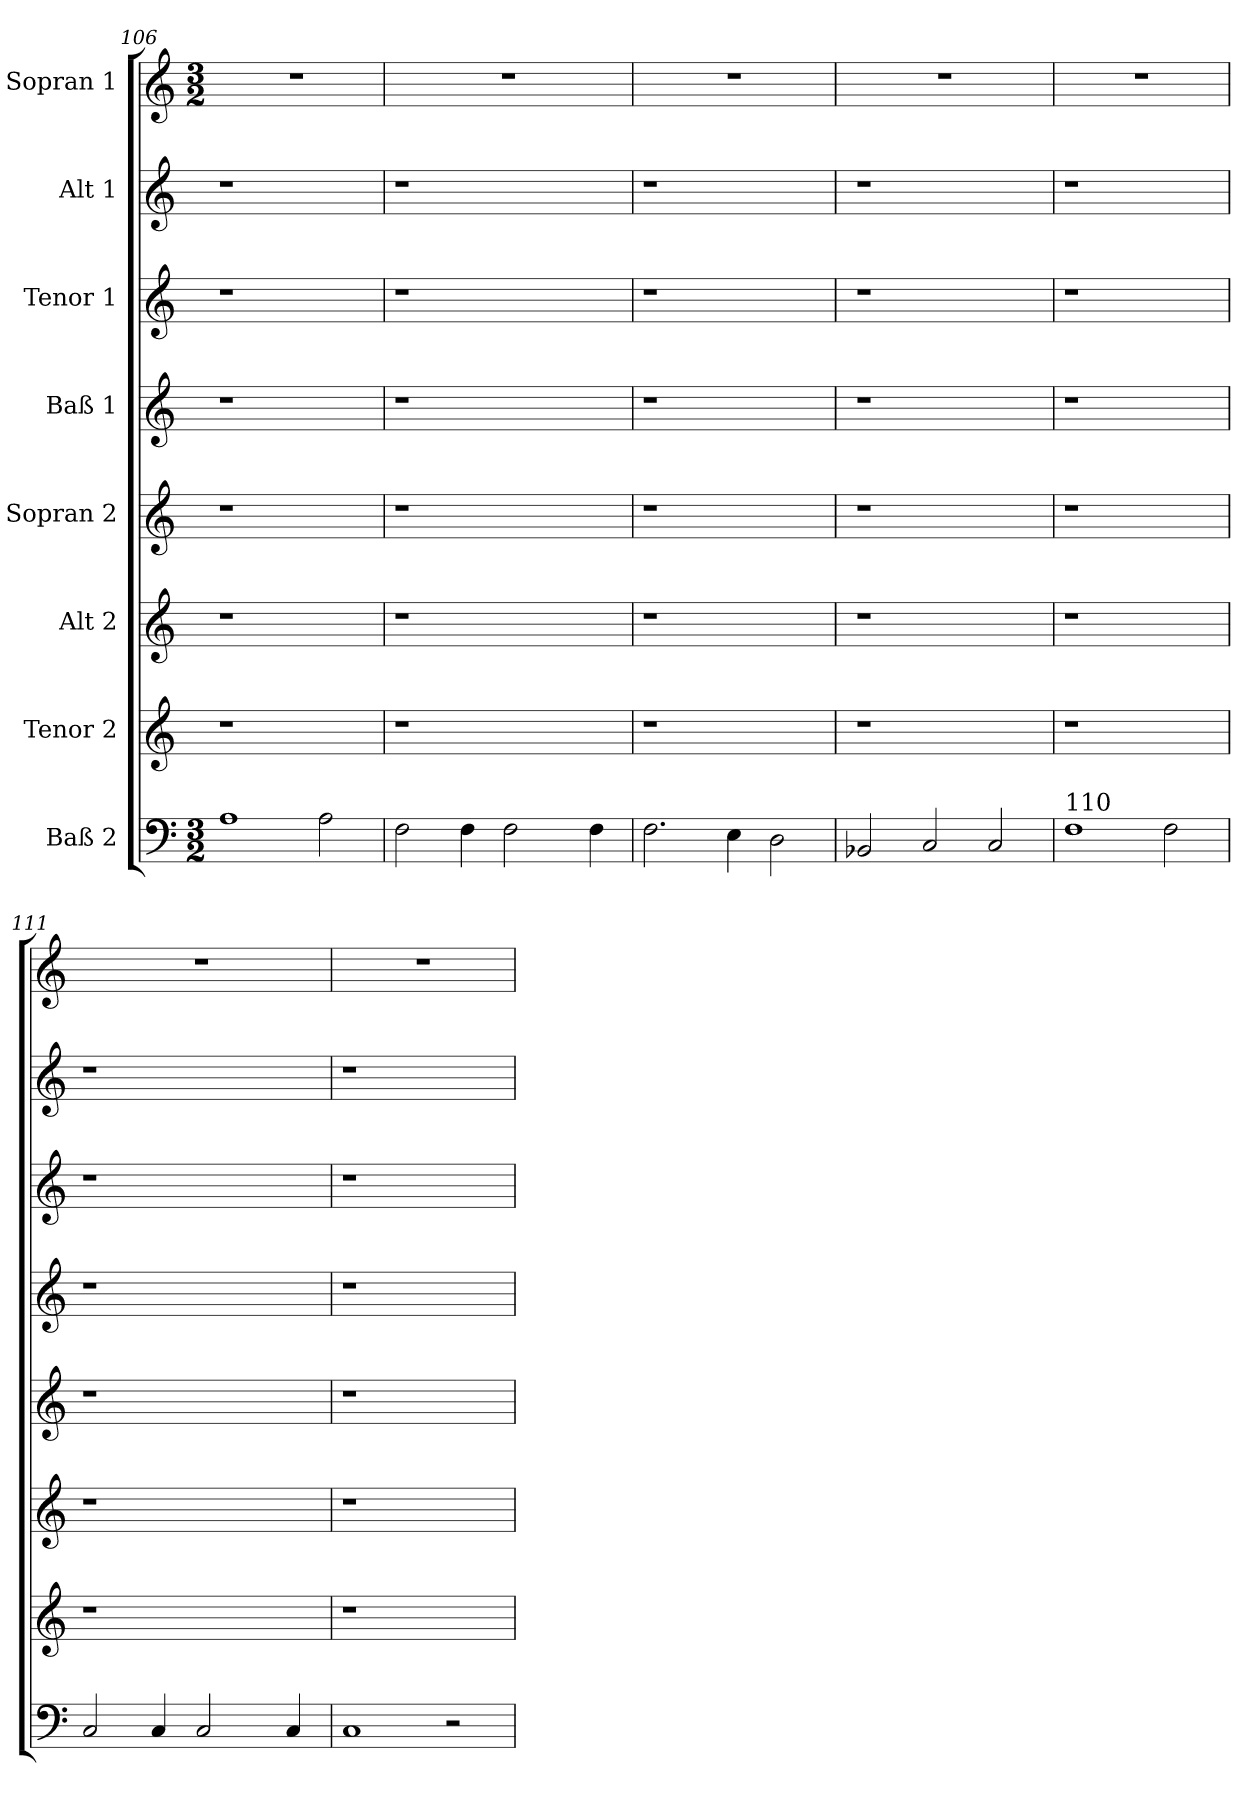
**kern	**kern	**kern	**kern	**kern	**kern	**kern	**kern
*part8	*part7	*part6	*part5	*part4	*part3	*part2	*part1
*staff8	*staff7	*staff6	*staff5	*staff4	*staff3	*staff2	*staff1
*I"Baß 2	*I"Tenor 2	*I"Alt 2	*I"Sopran 2	*I"Baß 1	*I"Tenor 1	*I"Alt 1	*I"Sopran 1
!!LO:PB:g=z
*clefF4	*clefG2	*clefG2	*clefG2	*clefG2	*clefG2	*clefG2	*clefG2
*k[]	*k[]	*k[]	*k[]	*k[]	*k[]	*k[]	*k[]
*M3/2	*	*	*	*	*	*	*M3/2
=106	=106	=106	=106	=106	=106	=106	=106
1A	1r	1r	1r	1r	1r	1r	1.r
2A\	2ryy	2ryy	2ryy	2ryy	2ryy	2ryy	.
!!LO:PB:g=z
=107	=107	=107	=107	=107	=107	=107	=107
2F\	1r	1r	1r	1r	1r	1r	1.r
4F\	.	.	.	.	.	.	.
2F\	.	.	.	.	.	.	.
.	2ryy	2ryy	2ryy	2ryy	2ryy	2ryy	.
4F\	.	.	.	.	.	.	.
=108	=108	=108	=108	=108	=108	=108	=108
2.F\	1r	1r	1r	1r	1r	1r	1.r
4E\	.	.	.	.	.	.	.
2D\	2ryy	2ryy	2ryy	2ryy	2ryy	2ryy	.
=109	=109	=109	=109	=109	=109	=109	=109
2BB-X/	1r	1r	1r	1r	1r	1r	1.r
2C/	.	.	.	.	.	.	.
2C/	2ryy	2ryy	2ryy	2ryy	2ryy	2ryy	.
=110	=110	=110	=110	=110	=110	=110	=110
!LO:TX:a:t=110	!	!	!	!	!	!	!
1F	1r	1r	1r	1r	1r	1r	1.r
2F\	2ryy	2ryy	2ryy	2ryy	2ryy	2ryy	.
=111	=111	=111	=111	=111	=111	=111	=111
2C/	1r	1r	1r	1r	1r	1r	1.r
4C/	.	.	.	.	.	.	.
2C/	.	.	.	.	.	.	.
.	2ryy	2ryy	2ryy	2ryy	2ryy	2ryy	.
4C/	.	.	.	.	.	.	.
=112	=112	=112	=112	=112	=112	=112	=112
1C	1r	1r	1r	1r	1r	1r	1.r
2r	2ryy	2ryy	2ryy	2ryy	2ryy	2ryy	.
=	=	=	=	=	=	=	=
*-	*-	*-	*-	*-	*-	*-	*-
